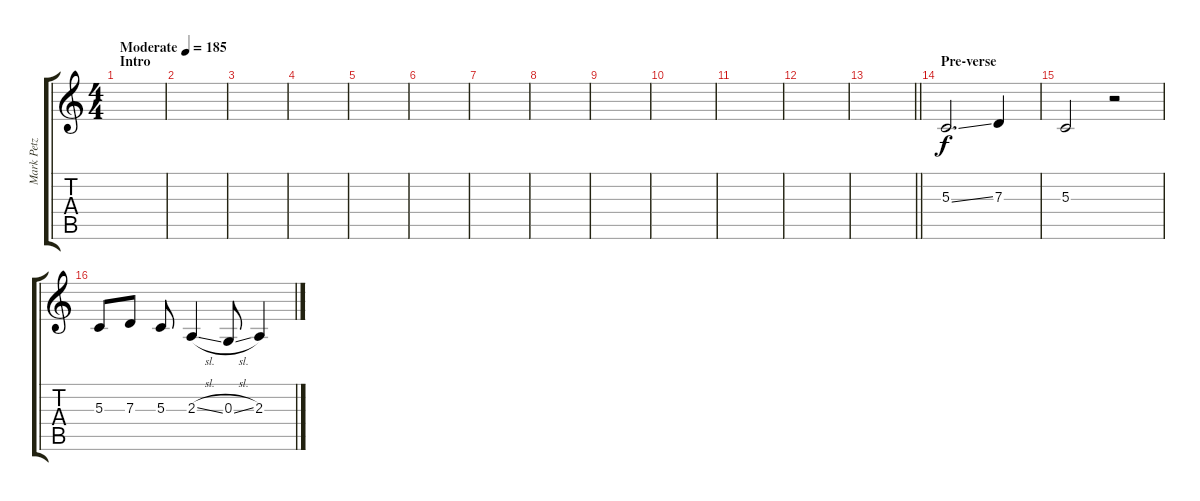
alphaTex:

\track ("Mark Petz (Tenor Sax)" "Mark Petz ") {instrument tenorsax}
\staff {score tabs}
\tuning (E4 B3 G3 D3 A2 E2) {hide}
\ts (4 4)
\section ("" "Intro")
\tempo (185 "Moderate")
\clef g2
\ks c
|
|
|
|
|
|
|
|
|
|
|
|
\barLineRight lightlight
|
\section ("" "Pre-verse")
5.3{ss}.2{d} 7.3.4 |
5.3.2 r.2 |
5.3.8 7.3.8 5.3.8 2.3{sl}.4 0.3{sl}.8 2.3.4
